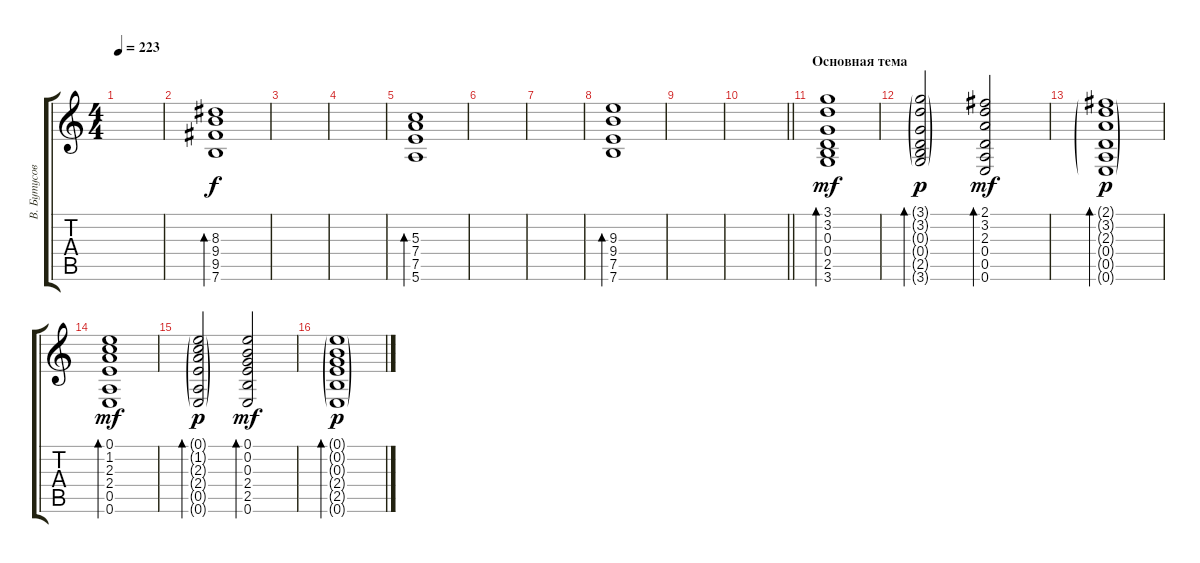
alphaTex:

\track ("В. Бутусов (ритм)" "В. Бутусов") {instrument electricguitarclean}
\staff {score tabs}
\tuning (E4 B3 G3 D3 A2 E2) {hide}
\ts (4 4)
\tempo 223
\clef g2
\ks c
|
(8.3 9.4 9.5 7.6).1{bd 60} |
|
|
(5.3 7.4 7.5 5.6).1{bd 60} |
|
|
(9.3 9.4 7.5 7.6).1{bd 60} |
|
\barLineRight lightlight
|
\section ("" "Основная тема")
(3.1 3.2 0.3 0.4 2.5 3.6).1{bd 60 dy mf} |
(3.1{g} 3.2{g} 0.3{g} 0.4{g} 2.5{g} 3.6{g}).2{bd 60 dy p} (2.1 3.2 2.3 0.4 0.5 0.6).2{bd 60 dy mf} |
(2.1{g} 3.2{g} 2.3{g} 0.4{g} 0.5{g} 0.6{g}).1{bd 60 dy p} |
(0.1 1.2 2.3 2.4 0.5 0.6).1{bd 60 dy mf} |
(0.1{g} 1.2{g} 2.3{g} 2.4{g} 0.5{g} 0.6{g}).2{bd 60 dy p} (0.1 0.2 0.3 2.4 2.5 0.6).2{bd 60 dy mf} |
(0.1{g} 0.2{g} 0.3{g} 2.4{g} 2.5{g} 0.6{g}).1{bd 60 dy p}
